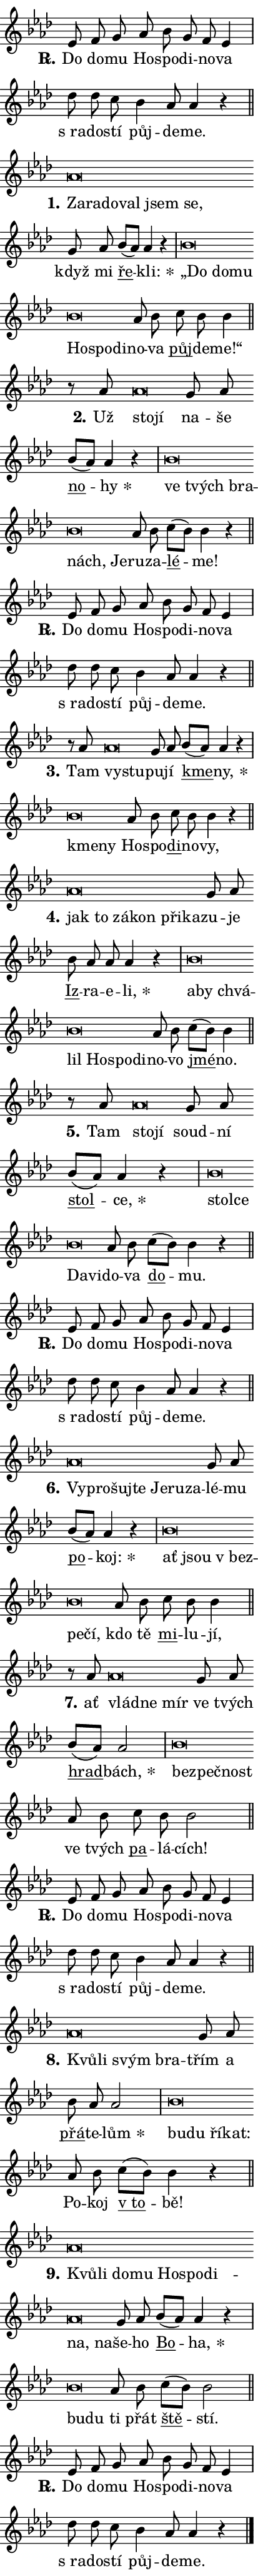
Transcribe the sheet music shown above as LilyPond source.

\version "2.24.0"
\header { tagline = "" }
\paper {
  indent = 0\cm
  top-margin = 0\cm
  right-margin = 0.13\cm % to fit lyric hyphens
  bottom-margin = 0\cm
  left-margin = 0\cm
  paper-width = 7\cm
  page-breaking = #ly:one-page-breaking
  system-system-spacing.basic-distance = #11
  score-system-spacing.basic-distance = #11
  ragged-last = ##f
}


%% Author: Thomas Morley
%% https://lists.gnu.org/archive/html/lilypond-user/2020-05/msg00002.html
#(define (line-position grob)
"Returns position of @var[grob} in current system:
   @code{'start}, if at first time-step
   @code{'end}, if at last time-step
   @code{'middle} otherwise
"
  (let* ((col (ly:item-get-column grob))
         (ln (ly:grob-object col 'left-neighbor))
         (rn (ly:grob-object col 'right-neighbor))
         (col-to-check-left (if (ly:grob? ln) ln col))
         (col-to-check-right (if (ly:grob? rn) rn col))
         (break-dir-left
           (and
             (ly:grob-property col-to-check-left 'non-musical #f)
             (ly:item-break-dir col-to-check-left)))
         (break-dir-right
           (and
             (ly:grob-property col-to-check-right 'non-musical #f)
             (ly:item-break-dir col-to-check-right))))
        (cond ((eqv? 1 break-dir-left) 'start)
              ((eqv? -1 break-dir-right) 'end)
              (else 'middle))))

#(define (tranparent-at-line-position vctor)
  (lambda (grob)
  "Relying on @code{line-position} select the relevant enry from @var{vctor}.
Used to determine transparency,"
    (case (line-position grob)
      ((end) (not (vector-ref vctor 0)))
      ((middle) (not (vector-ref vctor 1)))
      ((start) (not (vector-ref vctor 2))))))

noteHeadBreakVisibility =
#(define-music-function (break-visibility)(vector?)
"Makes @code{NoteHead}s transparent relying on @var{break-visibility}"
#{
  \override NoteHead.transparent =
    #(tranparent-at-line-position break-visibility)
#})

#(define delete-ledgers-for-transparent-note-heads
  (lambda (grob)
    "Reads whether a @code{NoteHead} is transparent.
If so this @code{NoteHead} is removed from @code{'note-heads} from
@var{grob}, which is supposed to be @code{LedgerLineSpanner}.
As a result ledgers are not printed for this @code{NoteHead}"
    (let* ((nhds-array (ly:grob-object grob 'note-heads))
           (nhds-list
             (if (ly:grob-array? nhds-array)
                 (ly:grob-array->list nhds-array)
                 '()))
           ;; Relies on the transparent-property being done before
           ;; Staff.LedgerLineSpanner.after-line-breaking is executed.
           ;; This is fragile ...
           (to-keep
             (remove
               (lambda (nhd)
                 (ly:grob-property nhd 'transparent #f))
               nhds-list)))
      ;; TODO find a better method to iterate over grob-arrays, similiar
      ;; to filter/remove etc for lists
      ;; For now rebuilt from scratch
      (set! (ly:grob-object grob 'note-heads)  '())
      (for-each
        (lambda (nhd)
          (ly:pointer-group-interface::add-grob grob 'note-heads nhd))
        to-keep))))

squashNotes = {
  \override NoteHead.X-extent = #'(-0.2 . 0.2)
  \override NoteHead.Y-extent = #'(-0.75 . 0)
  \override NoteHead.stencil =
    #(lambda (grob)
       (let ((pos (ly:grob-property grob 'staff-position)))
         (begin
           (if (< pos -7) (display "ERROR: Lower brevis then expected\n") (display ""))
           (if (<= pos -6) ly:text-interface::print ly:note-head::print))))
}
unSquashNotes = {
  \revert NoteHead.X-extent
  \revert NoteHead.Y-extent
  \revert NoteHead.stencil
}

hideNotes = \noteHeadBreakVisibility #begin-of-line-visible
unHideNotes = \noteHeadBreakVisibility #all-visible

% work-around for resetting accidentals
% https://lilypond.org/doc/v2.23/Documentation/notation/displaying-rhythms#unmetered-music
cadenzaMeasure = {
  \cadenzaOff
  \partial 1024 s1024
  \cadenzaOn
}

#(define-markup-command (accent layout props text) (markup?)
  "Underline accented syllable"
  (interpret-markup layout props
    #{\markup \override #'(offset . 4.3) \underline { #text }#}))

responsum = \markup \concat {
  "R" \hspace #-1.05 \path #0.1 #'((moveto 0 0.07) (lineto 0.9 0.8)) \hspace #0.05 "."
}

spaceSize = #0.6828661417322834 % exact space size for TeX Gyre Schola

\layout {
  \context {
    \Staff
    \remove "Time_signature_engraver"
    \override LedgerLineSpanner.after-line-breaking = #delete-ledgers-for-transparent-note-heads
  }
  \context {
    \Lyrics {
      \override LyricSpace.minimum-distance = \spaceSize
      \override LyricText.font-name = #"TeX Gyre Schola"
      \override LyricText.font-size = 1
      \override StanzaNumber.font-name = #"TeX Gyre Schola Bold"
      \override StanzaNumber.font-size = 1
    }
  }
  \context {
    \Score 
    \override NoteHead.text =
      #(lambda (grob) 
        (let ((pos (ly:grob-property grob 'staff-position)))
          #{\markup {
            \combine
              \halign #-0.55 \raise #(if (= pos -6) 0 0.5) \override #'(thickness . 2) \draw-line #'(3.2 . 0)
              \musicglyph "noteheads.sM1"
          }#}))
  }
}

% magnetic-lyrics.ily
%
%   written by
%     Jean Abou Samra <jean@abou-samra.fr>
%     Werner Lemberg <wl@gnu.org>
%
%   adapted by
%     Jiri Hon <jiri.hon@gmail.com>
%
% Version 2022-Apr-15

% https://www.mail-archive.com/lilypond-user@gnu.org/msg149350.html

#(define (Left_hyphen_pointer_engraver context)
   "Collect syllable-hyphen-syllable occurrences in lyrics and store
them in properties.  This engraver only looks to the left.  For
example, if the lyrics input is @code{foo -- bar}, it does the
following.

@itemize @bullet
@item
Set the @code{text} property of the @code{LyricHyphen} grob between
@q{foo} and @q{bar} to @code{foo}.

@item
Set the @code{left-hyphen} property of the @code{LyricText} grob with
text @q{foo} to the @code{LyricHyphen} grob between @q{foo} and
@q{bar}.
@end itemize

Use this auxiliary engraver in combination with the
@code{lyric-@/text::@/apply-@/magnetic-@/offset!} hook."
   (let ((hyphen #f)
         (text #f))
     (make-engraver
      (acknowledgers
       ((lyric-syllable-interface engraver grob source-engraver)
        (set! text grob)))
      (end-acknowledgers
       ((lyric-hyphen-interface engraver grob source-engraver)
        ;(when (not (grob::has-interface grob 'lyric-space-interface))
          (set! hyphen grob)));)
      ((stop-translation-timestep engraver)
       (when (and text hyphen)
         (ly:grob-set-object! text 'left-hyphen hyphen))
       (set! text #f)
       (set! hyphen #f)))))

#(define (lyric-text::apply-magnetic-offset! grob)
   "If the space between two syllables is less than the value in
property @code{LyricText@/.details@/.squash-threshold}, move the right
syllable to the left so that it gets concatenated with the left
syllable.

Use this function as a hook for
@code{LyricText@/.after-@/line-@/breaking} if the
@code{Left_@/hyphen_@/pointer_@/engraver} is active."
   (let ((hyphen (ly:grob-object grob 'left-hyphen #f)))
     (when hyphen
       (let ((left-text (ly:spanner-bound hyphen LEFT)))
         (when (grob::has-interface left-text 'lyric-syllable-interface)
           (let* ((common (ly:grob-common-refpoint grob left-text X))
                  (this-x-ext (ly:grob-extent grob common X))
                  (left-x-ext
                   (begin
                     ;; Trigger magnetism for left-text.
                     (ly:grob-property left-text 'after-line-breaking)
                     (ly:grob-extent left-text common X)))
                  ;; `delta` is the gap width between two syllables.
                  (delta (- (interval-start this-x-ext)
                            (interval-end left-x-ext)))
                  (details (ly:grob-property grob 'details))
                  (threshold (assoc-get 'squash-threshold details 0.2)))
             (when (< delta threshold)
               (let* (;; We have to manipulate the input text so that
                      ;; ligatures crossing syllable boundaries are not
                      ;; disabled.  For languages based on the Latin
                      ;; script this is essentially a beautification.
                      ;; However, for non-Western scripts it can be a
                      ;; necessity.
                      (lt (ly:grob-property left-text 'text))
                      (rt (ly:grob-property grob 'text))
                      (is-space (grob::has-interface hyphen 'lyric-space-interface))
                      (space (if is-space " " ""))
                      (extra-delta (if is-space spaceSize 0))
                      ;; Append new syllable.
                      (ltrt-space (if (and (string? lt) (string? rt))
                                (string-append lt space rt)
                                (make-concat-markup (list lt space rt))))
                      ;; Right-align `ltrt` to the right side.
                      (ltrt-space-markup (grob-interpret-markup
                               grob
                               (make-translate-markup
                                (cons (interval-length this-x-ext) 0)
                                (make-right-align-markup ltrt-space)))))
                 (begin
                   ;; Don't print `left-text`.
                   (ly:grob-set-property! left-text 'stencil #f)
                   ;; Set text and stencil (which holds all collected
                   ;; syllables so far) and shift it to the left.
                   (ly:grob-set-property! grob 'text ltrt-space)
                   (ly:grob-set-property! grob 'stencil ltrt-space-markup)
                   (ly:grob-translate-axis! grob (- (- delta extra-delta)) X))))))))))


#(define (lyric-hyphen::displace-bounds-first grob)
   ;; Make very sure this callback isn't triggered too early.
   (let ((left (ly:spanner-bound grob LEFT))
         (right (ly:spanner-bound grob RIGHT)))
     (ly:grob-property left 'after-line-breaking)
     (ly:grob-property right 'after-line-breaking)
     (ly:lyric-hyphen::print grob)))

squashThreshold = #0.4

\layout {
  \context {
    \Lyrics
    \consists #Left_hyphen_pointer_engraver
    \override LyricText.after-line-breaking =
      #lyric-text::apply-magnetic-offset!
    \override LyricHyphen.stencil = #lyric-hyphen::displace-bounds-first
    \override LyricText.details.squash-threshold = \squashThreshold
    \override LyricHyphen.minimum-distance = 0
    \override LyricHyphen.minimum-length = \squashThreshold
  }
}

squashText = \override LyricText.details.squash-threshold = 9999
unSquashText = \override LyricText.details.squash-threshold = \squashThreshold

leftText = \override LyricText.self-alignment-X = #LEFT
unLeftText = \revert LyricText.self-alignment-X

starOffset = #(lambda (grob) 
                (let ((x_offset (ly:self-alignment-interface::aligned-on-x-parent grob)))
                  (if (= x_offset 0) 0 (+ x_offset 1.2))))

star = #(define-music-function (syllable)(string?)
"Append star separator at the end of a syllable"
#{
  \once \override LyricText.X-offset = #starOffset
  \lyricmode { \markup {
    #syllable
    \override #'((font-name . "TeX Gyre Schola Bold")) \hspace #0.2 \lower #0.65 \larger "*"
  } }
#})

starAccent = #(define-music-function (syllable)(string?)
"Append star separator at the end of a syllable and make accent"
#{
  \once \override LyricText.X-offset = #starOffset
  \lyricmode { \markup {
    \accent #syllable
    \override #'((font-name . "TeX Gyre Schola Bold")) \hspace #0.2 \lower #0.65 \larger "*"
  } }
#})

breath = #(define-music-function (syllable)(string?)
"Append breathing indicator at the end of a syllable"
#{
  \lyricmode { \markup { #syllable "+" } }
#})

optionalBreath = #(define-music-function (syllable)(string?)
"Append optional breathing indicator at the end of a syllable"
#{
  \lyricmode { \markup { #syllable "(+)" } }
#})


\score {
    <<
        \new Voice = "melody" { \cadenzaOn \key as \major \relative { es'8 f g as bes g f es4 \cadenzaMeasure \bar "|" des'8 des c \bar "" bes4 as8 as4 r \cadenzaMeasure \bar "||" \break } }
        \new Lyrics \lyricsto "melody" { \lyricmode { \set stanza = \responsum
Do do -- mu Ho -- spo -- di -- no -- va "s ra" -- do -- stí půj -- de -- me. } }
    >>
    \layout {}
}

\score {
    <<
        \new Voice = "melody" { \cadenzaOn \key as \major \relative { \squashNotes as'\breve*1/16 \hideNotes \breve*1/16 \bar "" \breve*1/16 \bar "" \breve*1/16 \bar "" \breve*1/16 \breve*1/16 \bar "" \unHideNotes \unSquashNotes g8 as \bar "" bes[( as)] as4 r \cadenzaMeasure \bar "|" \squashNotes bes\breve*1/16 \hideNotes \breve*1/16 \bar "" \breve*1/16 \bar "" \breve*1/16 \bar "" \breve*1/16 \breve*1/16 \bar "" \unHideNotes \unSquashNotes as8 bes \bar "" c bes bes4 \cadenzaMeasure \bar "||" \break } }
        \new Lyrics \lyricsto "melody" { \lyricmode { \set stanza = "1."
\leftText Za -- \squashText ra -- do -- val jsem se, \unLeftText \unSquashText když mi \markup \accent ře -- \star kli: \leftText „Do \squashText do -- mu Ho -- spo -- di -- \unLeftText \unSquashText no -- va \markup \accent půj -- de -- me!“ } }
    >>
    \layout {}
}

\score {
    <<
        \new Voice = "melody" { \cadenzaOn \key as \major \relative { r8 as' \squashNotes as\breve*1/16 \hideNotes \breve*1/16 \bar "" \unHideNotes \unSquashNotes g8 as \bar "" bes[( as)] as4 r \cadenzaMeasure \bar "|" \squashNotes bes\breve*1/16 \hideNotes \breve*1/16 \bar "" \breve*1/16 \bar "" \breve*1/16 \breve*1/16 \bar "" \unHideNotes \unSquashNotes as8 bes \bar "" c[( bes)] bes4 r \cadenzaMeasure \bar "||" \break } }
        \new Lyrics \lyricsto "melody" { \lyricmode { \set stanza = "2."
Už \leftText sto -- \squashText jí \unLeftText \unSquashText na -- še \markup \accent no -- \star hy \leftText ve \squashText tvých bra -- nách, Je -- \unLeftText \unSquashText ru -- za -- \markup \accent lé -- me! } }
    >>
    \layout {}
}

\score {
    <<
        \new Voice = "melody" { \cadenzaOn \key as \major \relative { es'8 f g as bes g f es4 \cadenzaMeasure \bar "|" des'8 des c \bar "" bes4 as8 as4 r \cadenzaMeasure \bar "||" \break } }
        \new Lyrics \lyricsto "melody" { \lyricmode { \set stanza = \responsum
Do do -- mu Ho -- spo -- di -- no -- va "s ra" -- do -- stí půj -- de -- me. } }
    >>
    \layout {}
}

\score {
    <<
        \new Voice = "melody" { \cadenzaOn \key as \major \relative { r8 as' \squashNotes as\breve*1/16 \hideNotes \breve*1/16 \bar "" \unHideNotes \unSquashNotes g8 as \bar "" bes[( as)] as4 r \cadenzaMeasure \bar "|" \squashNotes bes\breve*1/16 \hideNotes \breve*1/16 \bar "" \unHideNotes \unSquashNotes as8 bes \bar "" c bes bes4 r \cadenzaMeasure \bar "||" \break } }
        \new Lyrics \lyricsto "melody" { \lyricmode { \set stanza = "3."
Tam \leftText vy -- \squashText stu -- \unLeftText \unSquashText pu -- jí \markup \accent kme -- \star ny, \leftText kme -- \squashText ny \unLeftText \unSquashText Ho -- spo -- \markup \accent di -- no -- vy, } }
    >>
    \layout {}
}

\score {
    <<
        \new Voice = "melody" { \cadenzaOn \key as \major \relative { \squashNotes as'\breve*1/16 \hideNotes \breve*1/16 \bar "" \breve*1/16 \bar "" \breve*1/16 \bar "" \breve*1/16 \breve*1/16 \bar "" \unHideNotes \unSquashNotes g8 as \bar "" bes as as as4 r \cadenzaMeasure \bar "|" \squashNotes bes\breve*1/16 \hideNotes \breve*1/16 \bar "" \breve*1/16 \bar "" \breve*1/16 \bar "" \breve*1/16 \bar "" \breve*1/16 \breve*1/16 \bar "" \unHideNotes \unSquashNotes as8 bes \bar "" c[( bes)] bes4 \cadenzaMeasure \bar "||" \break } }
        \new Lyrics \lyricsto "melody" { \lyricmode { \set stanza = "4."
\leftText jak \squashText to zá -- kon při -- ka -- \unLeftText \unSquashText zu -- je \markup \accent Iz -- ra -- e -- \star li, \leftText a -- \squashText by chvá -- lil Ho -- spo -- di -- \unLeftText \unSquashText no -- vo \markup \accent jmé -- no. } }
    >>
    \layout {}
}

\score {
    <<
        \new Voice = "melody" { \cadenzaOn \key as \major \relative { r8 as' \squashNotes as\breve*1/16 \hideNotes \breve*1/16 \bar "" \unHideNotes \unSquashNotes g8 as \bar "" bes[( as)] as4 r \cadenzaMeasure \bar "|" \squashNotes bes\breve*1/16 \hideNotes \breve*1/16 \bar "" \breve*1/16 \breve*1/16 \bar "" \unHideNotes \unSquashNotes as8 bes \bar "" c[( bes)] bes4 r \cadenzaMeasure \bar "||" \break } }
        \new Lyrics \lyricsto "melody" { \lyricmode { \set stanza = "5."
Tam \leftText sto -- \squashText jí \unLeftText \unSquashText soud -- ní \markup \accent stol -- \star ce, \leftText stol -- \squashText ce Da -- vi -- \unLeftText \unSquashText do -- va \markup \accent do -- mu. } }
    >>
    \layout {}
}

\score {
    <<
        \new Voice = "melody" { \cadenzaOn \key as \major \relative { es'8 f g as bes g f es4 \cadenzaMeasure \bar "|" des'8 des c \bar "" bes4 as8 as4 r \cadenzaMeasure \bar "||" \break } }
        \new Lyrics \lyricsto "melody" { \lyricmode { \set stanza = \responsum
Do do -- mu Ho -- spo -- di -- no -- va "s ra" -- do -- stí půj -- de -- me. } }
    >>
    \layout {}
}

\score {
    <<
        \new Voice = "melody" { \cadenzaOn \key as \major \relative { \squashNotes as'\breve*1/16 \hideNotes \breve*1/16 \bar "" \breve*1/16 \bar "" \breve*1/16 \bar "" \breve*1/16 \bar "" \breve*1/16 \breve*1/16 \bar "" \unHideNotes \unSquashNotes g8 as \bar "" bes[( as)] as4 r \cadenzaMeasure \bar "|" \squashNotes bes\breve*1/16 \hideNotes \breve*1/16 \bar "" \breve*1/16 \bar "" \breve*1/16 \breve*1/16 \bar "" \unHideNotes \unSquashNotes as8 bes \bar "" c bes bes4 \cadenzaMeasure \bar "||" \break } }
        \new Lyrics \lyricsto "melody" { \lyricmode { \set stanza = "6."
\leftText Vy -- \squashText pro -- šuj -- te Je -- ru -- za -- \unLeftText \unSquashText lé -- mu \markup \accent po -- \star koj: \leftText ať \squashText jsou "v bez" -- pe -- čí, \unLeftText \unSquashText kdo tě \markup \accent mi -- lu -- jí, } }
    >>
    \layout {}
}

\score {
    <<
        \new Voice = "melody" { \cadenzaOn \key as \major \relative { r8 as' \squashNotes as\breve*1/16 \hideNotes \breve*1/16 \breve*1/16 \bar "" \unHideNotes \unSquashNotes g8 as \bar "" bes[( as)] as2 \cadenzaMeasure \bar "|" \squashNotes bes\breve*1/16 \hideNotes \breve*1/16 \breve*1/16 \bar "" \unHideNotes \unSquashNotes as8 bes \bar "" c bes bes2 \cadenzaMeasure \bar "||" \break } }
        \new Lyrics \lyricsto "melody" { \lyricmode { \set stanza = "7."
ať \leftText vlád -- \squashText ne mír \unLeftText \unSquashText ve tvých \markup \accent hrad -- \star bách, \leftText bez -- \squashText peč -- nost \unLeftText \unSquashText ve tvých \markup \accent pa -- lá -- cích! } }
    >>
    \layout {}
}

\score {
    <<
        \new Voice = "melody" { \cadenzaOn \key as \major \relative { es'8 f g as bes g f es4 \cadenzaMeasure \bar "|" des'8 des c \bar "" bes4 as8 as4 r \cadenzaMeasure \bar "||" \break } }
        \new Lyrics \lyricsto "melody" { \lyricmode { \set stanza = \responsum
Do do -- mu Ho -- spo -- di -- no -- va "s ra" -- do -- stí půj -- de -- me. } }
    >>
    \layout {}
}

\score {
    <<
        \new Voice = "melody" { \cadenzaOn \key as \major \relative { \squashNotes as'\breve*1/16 \hideNotes \breve*1/16 \bar "" \breve*1/16 \breve*1/16 \bar "" \unHideNotes \unSquashNotes g8 as \bar "" bes as as2 \cadenzaMeasure \bar "|" \squashNotes bes\breve*1/16 \hideNotes \breve*1/16 \bar "" \breve*1/16 \breve*1/16 \bar "" \unHideNotes \unSquashNotes as8 bes \bar "" c[( bes)] bes4 r \cadenzaMeasure \bar "||" \break } }
        \new Lyrics \lyricsto "melody" { \lyricmode { \set stanza = "8."
\leftText Kvů -- \squashText li svým bra -- \unLeftText \unSquashText třím a \markup \accent přá -- te -- \star lům \leftText bu -- \squashText du ří -- kat: \unLeftText \unSquashText Po -- koj \markup \accent "v to" -- bě! } }
    >>
    \layout {}
}

\score {
    <<
        \new Voice = "melody" { \cadenzaOn \key as \major \relative { \squashNotes as'\breve*1/16 \hideNotes \breve*1/16 \bar "" \breve*1/16 \bar "" \breve*1/16 \bar "" \breve*1/16 \bar "" \breve*1/16 \bar "" \breve*1/16 \bar "" \breve*1/16 \breve*1/16 \bar "" \unHideNotes \unSquashNotes g8 as \bar "" bes[( as)] as4 r \cadenzaMeasure \bar "|" \squashNotes bes\breve*1/16 \hideNotes \breve*1/16 \bar "" \unHideNotes \unSquashNotes as8 bes \bar "" c[( bes)] bes2 \cadenzaMeasure \bar "||" \break } }
        \new Lyrics \lyricsto "melody" { \lyricmode { \set stanza = "9."
\leftText Kvů -- \squashText li do -- mu Ho -- spo -- di -- na, na -- \unLeftText \unSquashText še -- ho \markup \accent Bo -- \star ha, \leftText bu -- \squashText du \unLeftText \unSquashText ti přát \markup \accent ště -- stí. } }
    >>
    \layout {}
}

\score {
    <<
        \new Voice = "melody" { \cadenzaOn \key as \major \relative { es'8 f g as bes g f es4 \cadenzaMeasure \bar "|" des'8 des c \bar "" bes4 as8 as4 r \cadenzaMeasure \bar "||" \break } \bar "|." }
        \new Lyrics \lyricsto "melody" { \lyricmode { \set stanza = \responsum
Do do -- mu Ho -- spo -- di -- no -- va "s ra" -- do -- stí půj -- de -- me. } }
    >>
    \layout {}
}
